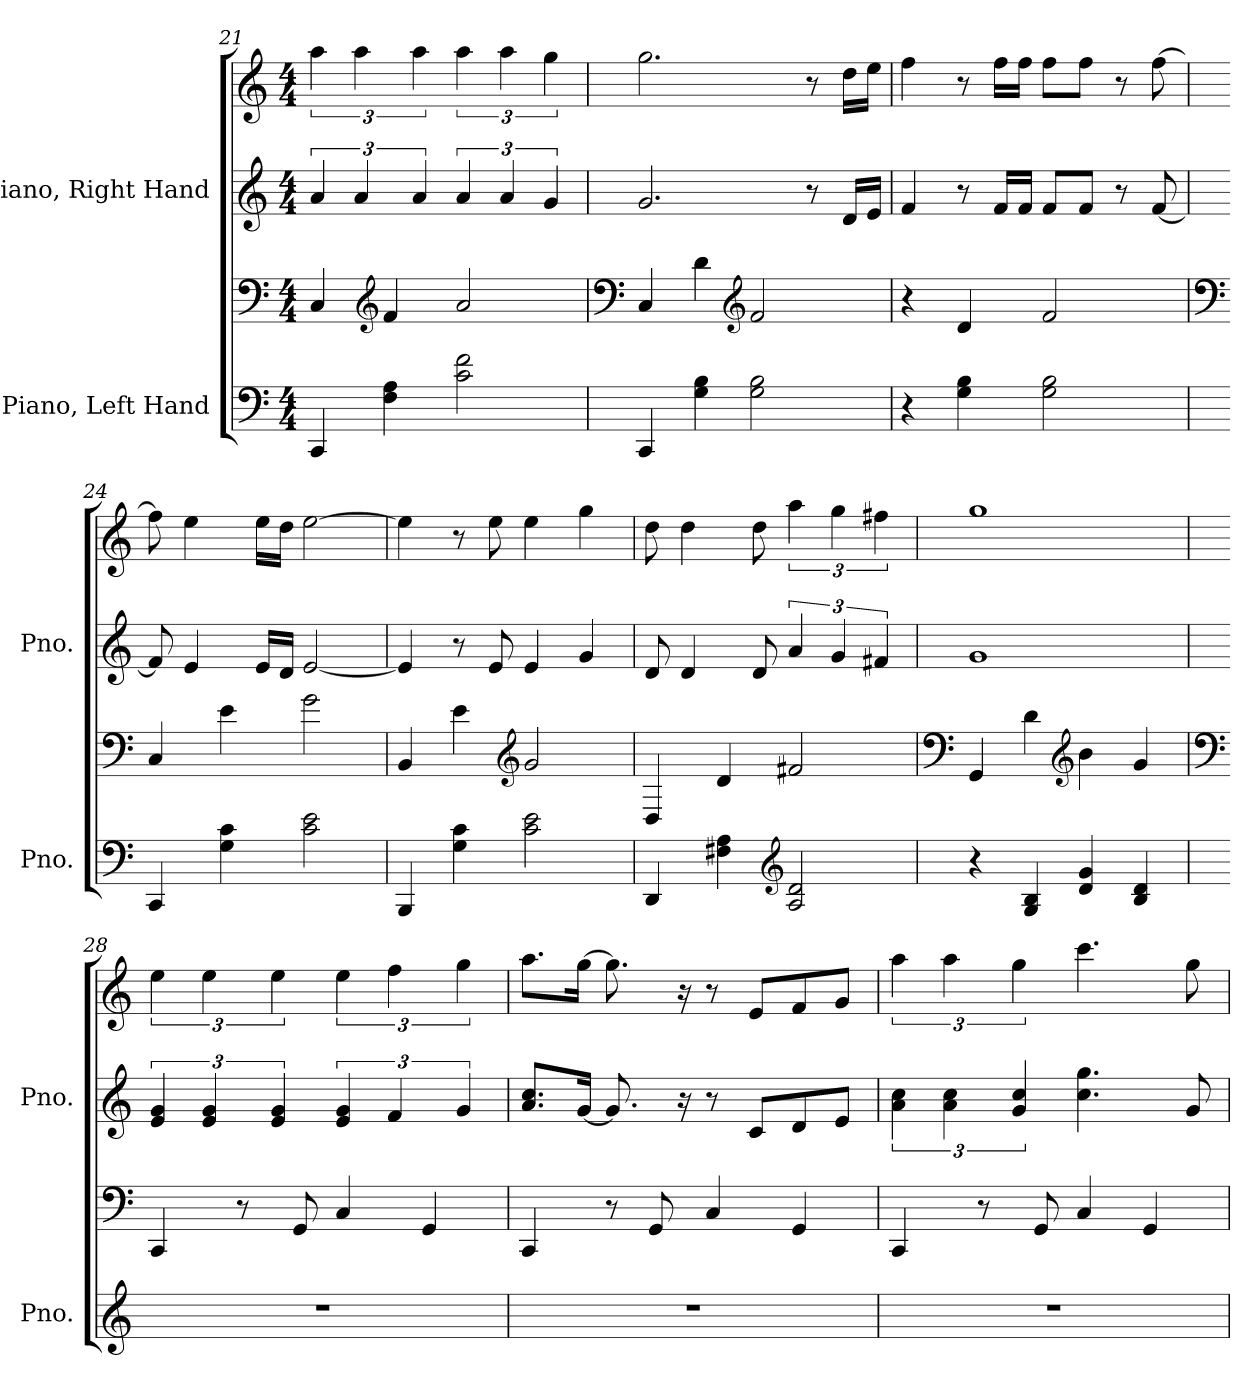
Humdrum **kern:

**kern	**kern	**kern	**kern
*part2	*part2	*part1	*part1
*staff4	*staff3	*staff2	*staff1
*I"Piano, Left Hand	*	*I"Piano, Right Hand	*
*I'Pno.	*	*I'Pno.	*
*clefF4	*clefF4	*clefG2	*clefG2
*k[]	*k[]	*k[]	*k[]
*M4/4	*M4/4	*M4/4	*M4/4
=21	=21	=21	=21
4CC/	4C/	6a/	6aa\
.	.	6a/	6aa\
*	*clefG2	*	*
4F\ 4A\	4f/	.	.
.	.	6a/	6aa\
2c\ 2f\	2a/	6a/	6aa\
.	.	6a/	6aa\
.	.	6g/	6gg\
=22	=22	=22	=22
*	*clefF4	*	*
4CC/	4C/	2.g/	2.gg\
4G\ 4B\	4d\	.	.
*	*clefG2	*	*
2G\ 2B\	2f/	.	.
.	.	8r	8r
.	.	16d/LL	16dd\LL
.	.	16e/JJ	16ee\JJ
=23	=23	=23	=23
4r	4r	4f/	4ff\
4G\ 4B\	4d/	8r	8r
.	.	16f/LL	16ff\LL
.	.	16f/JJ	16ff\JJ
2G\ 2B\	2f/	8f/L	8ff\L
.	.	8f/J	8ff\J
.	.	8r	8r
.	.	[8f/	[8ff\
!!LO:LB:g=z
=24	=24	=24	=24
*	*clefF4	*	*
4CC/	4C/	8f/]	8ff\]
.	.	4e/	4ee\
4G\ 4c\	4e\	.	.
.	.	16e/LL	16ee\LL
.	.	16d/JJ	16dd\JJ
2c\ 2e\	2g\	[2e/	[2ee\
=25	=25	=25	=25
4BBB/	4BB/	4e/]	4ee\]
4G\ 4c\	4e\	8r	8r
.	.	8e/	8ee\
*	*clefG2	*	*
2c\ 2e\	2g/	4e/	4ee\
.	.	4g/	4gg\
=26	=26	=26	=26
4DD/	4D/	8d/	8dd\
.	.	4d/	4dd\
4F#X\ 4A\	4d/	.	.
.	.	8d/	8dd\
*clefG2	*	*	*
2A/ 2d/	2f#X/	6a/	6aa\
.	.	6g/	6gg\
.	.	6f#X/	6ff#X\
=27	=27	=27	=27
*	*clefF4	*	*
4r	4GG/	1g	1gg
4G/ 4B/	4d\	.	.
*	*clefG2	*	*
4d/ 4g/	4b\	.	.
4B/ 4d/	4g/	.	.
=28	=28	=28	=28
*	*clefF4	*	*
1r	4CC/	6e/ 6g/	6ee\
.	.	6e/ 6g/	6ee\
.	8r	.	.
.	.	6e/ 6g/	6ee\
.	8GG/	.	.
.	4C/	6e/ 6g/	6ee\
.	.	6f/	6ff\
.	4GG/	.	.
.	.	6g/	6gg\
!!LO:LB:g=z
=29	=29	=29	=29
1r	4CC/	8.a/ 8.cc/L	8.aa\L
.	.	[16g/Jk	[16gg\Jk
.	8r	8.g/]	8.gg\]
.	8GG/	.	.
.	.	16r	16r
.	4C/	8r	8r
.	.	8c/L	8e/L
.	4GG/	8d/	8f/
.	.	8e/J	8g/J
=30	=30	=30	=30
1r	4CC/	6a\ 6cc\	6aa\
.	.	6a\ 6cc\	6aa\
.	8r	.	.
.	.	6g/ 6cc/	6gg\
.	8GG/	.	.
.	4C/	4.cc\ 4.gg\	4.ccc\
.	4GG/	.	.
.	.	8g/	8gg\
=	=	=	=
*-	*-	*-	*-
